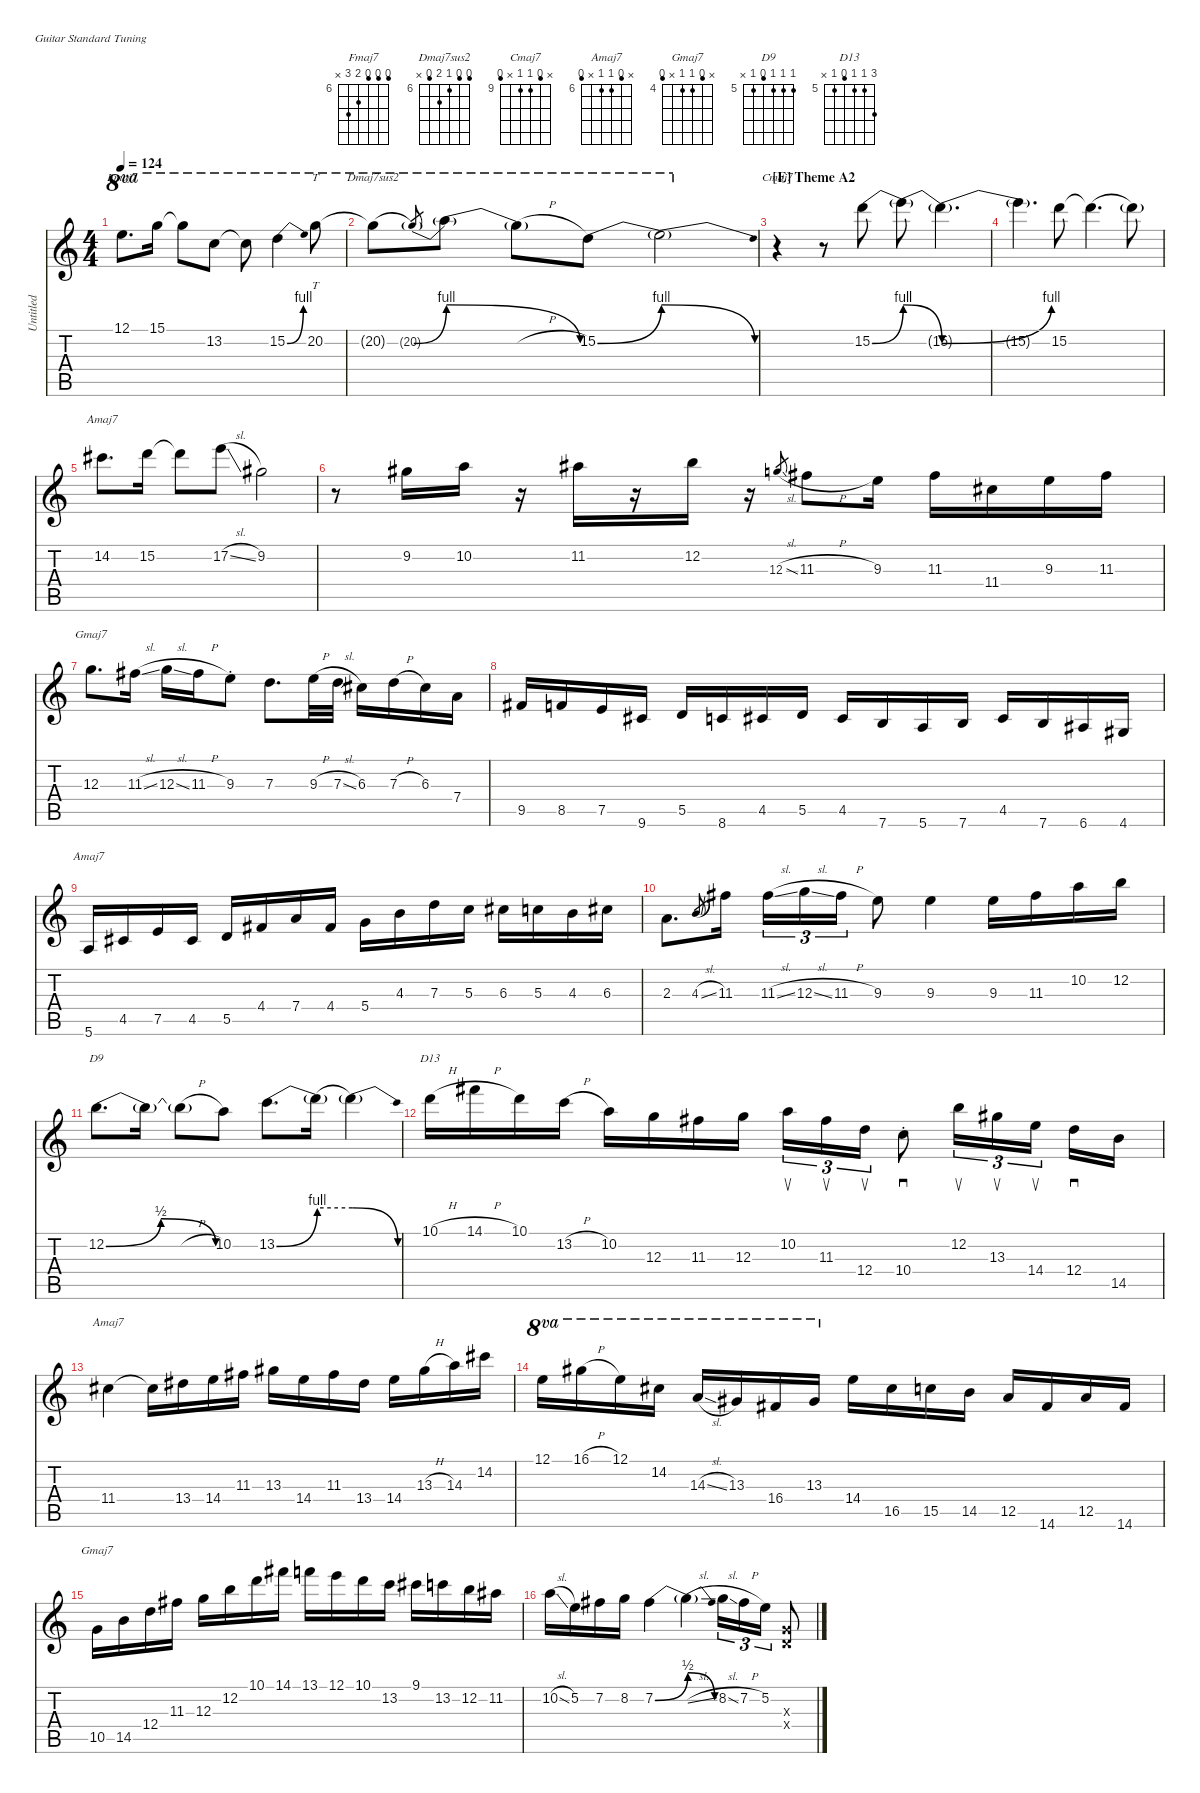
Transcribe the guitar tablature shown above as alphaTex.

\defaultSystemsLayout 4
\hideDynamics
\bracketExtendMode nobrackets
\otherSystemsTrackNameOrientation horizontal
\track ("Untitled" "Untitled") {instrument overdrivenguitar}
\staff {score tabs}
\tuning (E4 B3 G3 D3 A2 E2)
\chord ("Fmaj7" 5 5 5 7 8 x) {firstfret 6}
\chord ("Dmaj7sus2" 5 5 6 7 5 x) {firstfret 6}
\chord ("Cmaj7" x 8 9 9 x 8) {firstfret 9}
\chord ("Amaj7" x 5 6 6 x 5) {firstfret 6}
\chord ("Gmaj7" x 3 4 4 x 3) {firstfret 4}
\chord ("D9" 5 5 5 4 5 x) {firstfret 5}
\chord ("D13" 7 5 5 4 5 x) {firstfret 5}
\ts (4 4)
\tempo 124
\clef g2
\ks c
12.1.8{d ch "Fmaj7" ot 8va dy mf beam Down} 15.1.16{ot 8va beam Down} 15.1{t}.8{ot 8va beam Down} 13.2.8{ot 8va beam Down} 13.2{t}.8{ot 8va beam Down} 15.2{be (bend 0 0 60 4)}.4{ot 8va beam Down} 20.2.8{tt ot 8va beam Down} |
20.2{be (hold 0 0 60 0) t}.8{ch "Dmaj7sus2" ot 8va beam Down} 20.2{be (bend 0 0 60 4) t}.8{ot 8va gr beam Up} 20.2{be (release 0 4 60 0) t}.8{ot 8va beam Down} 20.2{h t}.8{ot 8va beam Down} 15.2{be (bend 0 0 60 4)}.8{ot 8va beam Down} 15.2{be (release 0 4 60 0) t}.2{ot 8va beam Down} |
\section ("E" "Theme A2")
r.4{ch "Cmaj7" beam Down} r.8{beam Down} 15.2{be (bend 0 0 60 4)}.8{beam Down} 15.2{be (release 0 4 60 0) t}.8{beam Down} 15.2{be (bend 0 0 60 4) t}.4{d beam Down} |
15.2{t}.4{d beam Down} 15.2.8{beam Down} 15.2{be (hold 0 0 60 0) t}.4{d beam Down} 15.2{t}.8{beam Down} |
14.2{acc #}.8{d ch "Amaj7" beam Down} 15.2.16{beam Down} 15.2{t}.8{beam Down} 17.2{sl}.8{beam Down} 9.2{acc #}.2{beam Down} |
r.8{beam Down} 9.2{acc #}.16{beam Down} 10.2.16{beam Down} r.16{beam Down} 11.2{acc #}.16{beam Down} r.16{beam Down} 12.2.16{beam Down} r.16{beam Down} 12.3{sl}.8{gr beam Up} 11.3{h acc #}.8{beam Down} 9.3.16{beam Down} 11.3{acc #}.16{beam Down} 11.4{acc #}.16{beam Down} 9.3.16{beam Down} 11.3{acc #}.16{beam Down} |
12.3.8{d ch "Gmaj7" beam Down} 11.3{sl acc #}.16{beam Down} 12.3{sl}.16{beam Down} 11.3{h acc #}.16{beam Down} 9.3{st}.8{beam Down} 7.3.8{d beam Down} 9.3{h}.32{beam Down} 7.3{sl}.32{beam Down} 6.3{acc #}.16{beam Down} 7.3{h}.16{beam Down} 6.3{acc #}.16{beam Down} 7.4.16{beam Down} |
9.5{acc #}.16{beam Up} 8.5.16{beam Up} 7.5.16{beam Up} 9.6{acc #}.16{beam Up} 5.5.16{beam Up} 8.6.16{beam Up} 4.5{acc #}.16{beam Up} 5.5.16{beam Up} 4.5{acc #}.16{beam Up} 7.6.16{beam Up} 5.6.16{beam Up} 7.6.16{beam Up} 4.5{acc #}.16{beam Up} 7.6.16{beam Up} 6.6{acc #}.16{beam Up} 4.6{acc #}.16{beam Up} |
5.6.16{ch "Amaj7" beam Up} 4.5{acc #}.16{beam Up} 7.5.16{beam Up} 4.5{acc #}.16{beam Up} 5.5.16{beam Up} 4.4{acc #}.16{beam Up} 7.4.16{beam Up} 4.4{acc #}.16{beam Up} 5.4.16{beam Down} 4.3.16{beam Down} 7.3.16{beam Down} 5.3.16{beam Down} 6.3{acc #}.16{beam Down} 5.3.16{beam Down} 4.3.16{beam Down} 6.3{acc #}.16{beam Down} |
2.3.8{d beam Down} 4.3{sl}.8{gr beam Up} 11.3{acc #}.16{beam Down} 11.3{sl acc #}.16{tu (3 2) beam Down} 12.3{sl}.16{tu (3 2) beam Down} 11.3{h acc #}.16{tu (3 2) beam Down} 9.3.8{beam Down} 9.3.4{beam Down} 9.3.16{beam Down} 11.3{acc #}.16{beam Down} 10.2.16{beam Down} 12.2.16{beam Down} |
12.2{be (bendrelease 0 0 30 2 30 2 60 0)}.8{d ch "D9" beam Down} 12.2{t}.16{beam Down} 12.2{h t}.8{beam Down} 10.2.8{beam Down} 13.2{be (bend 0 0 60 4)}.8{d beam Down} 13.2{be (hold 0 4 60 4) t}.16{beam Down} 13.2{be (release 0 4 60 0) t}.4{beam Down} |
10.1{h}.16{ch "D13" beam Down} 14.1{h acc #}.16{beam Down} 10.1.16{beam Down} 13.2{h}.16{beam Down} 10.2.16{beam Down} 12.3.16{beam Down} 11.3{acc #}.16{beam Down} 12.3.16{beam Down} 10.2.16{su tu (3 2) beam Down} 11.3{acc #}.16{su tu (3 2) beam Down} 12.4.16{su tu (3 2) beam Down} 10.4{st}.8{sd beam Down} 12.2.16{su tu (3 2) beam Down} 13.3{acc #}.16{su tu (3 2) beam Down} 14.4.16{su tu (3 2) beam Down} 12.4.16{sd beam Down} 14.5.16{beam Down} |
11.4{acc #}.4{ch "Amaj7" beam Down} 11.4{t acc #}.16{beam Down} 13.4{acc #}.16{beam Down} 14.4.16{beam Down} 11.3{acc #}.16{beam Down} 13.3{acc #}.16{beam Down} 14.4.16{beam Down} 11.3{acc #}.16{beam Down} 13.4{acc #}.16{beam Down} 14.4.16{beam Down} 13.3{h acc #}.16{beam Down} 14.3.16{beam Down} 14.2{acc #}.16{beam Down} |
12.1.16{ot 8va beam Down} 16.1{h acc #}.16{ot 8va beam Down} 12.1.16{ot 8va beam Down} 14.2{acc #}.16{ot 8va beam Down} 14.3{sl}.16{ot 8va beam Up} 13.3{acc #}.16{ot 8va beam Up} 16.4{acc #}.16{ot 8va beam Up} 13.3{acc #}.16{ot 8va beam Up} 14.4.16{beam Down} 16.5{acc #}.16{beam Down} 15.5.16{beam Down} 14.5.16{beam Down} 12.5.16{beam Up} 14.6{acc #}.16{beam Up} 12.5.16{beam Up} 14.6{acc #}.16{beam Up} |
10.5.16{ch "Gmaj7" beam Down} 14.5.16{beam Down} 12.4.16{beam Down} 11.3{acc #}.16{beam Down} 12.3.16{beam Down} 12.2.16{beam Down} 10.1.16{beam Down} 14.1{acc #}.16{beam Down} 13.1.16{beam Down} 12.1.16{beam Down} 10.1.16{beam Down} 13.2.16{beam Down} 9.1{acc #}.16{beam Down} 13.2.16{beam Down} 12.2.16{beam Down} 11.2{acc #}.16{beam Down} |
10.2{sl}.16{beam Down} 5.2.16{beam Down} 7.2{acc #}.16{beam Down} 8.2.16{beam Down} 7.2{be (bend 0 0 60 2) acc #}.4{beam Down} 7.2{be (release 0 2 60 0) sl t}.4{beam Down} 8.2{sl}.16{tu (3 2) beam Down} 7.2{h acc #}.16{tu (3 2) beam Down} 5.2.16{tu (3 2) beam Down} (0.3{x} 0.4{x}).8{beam Up}
